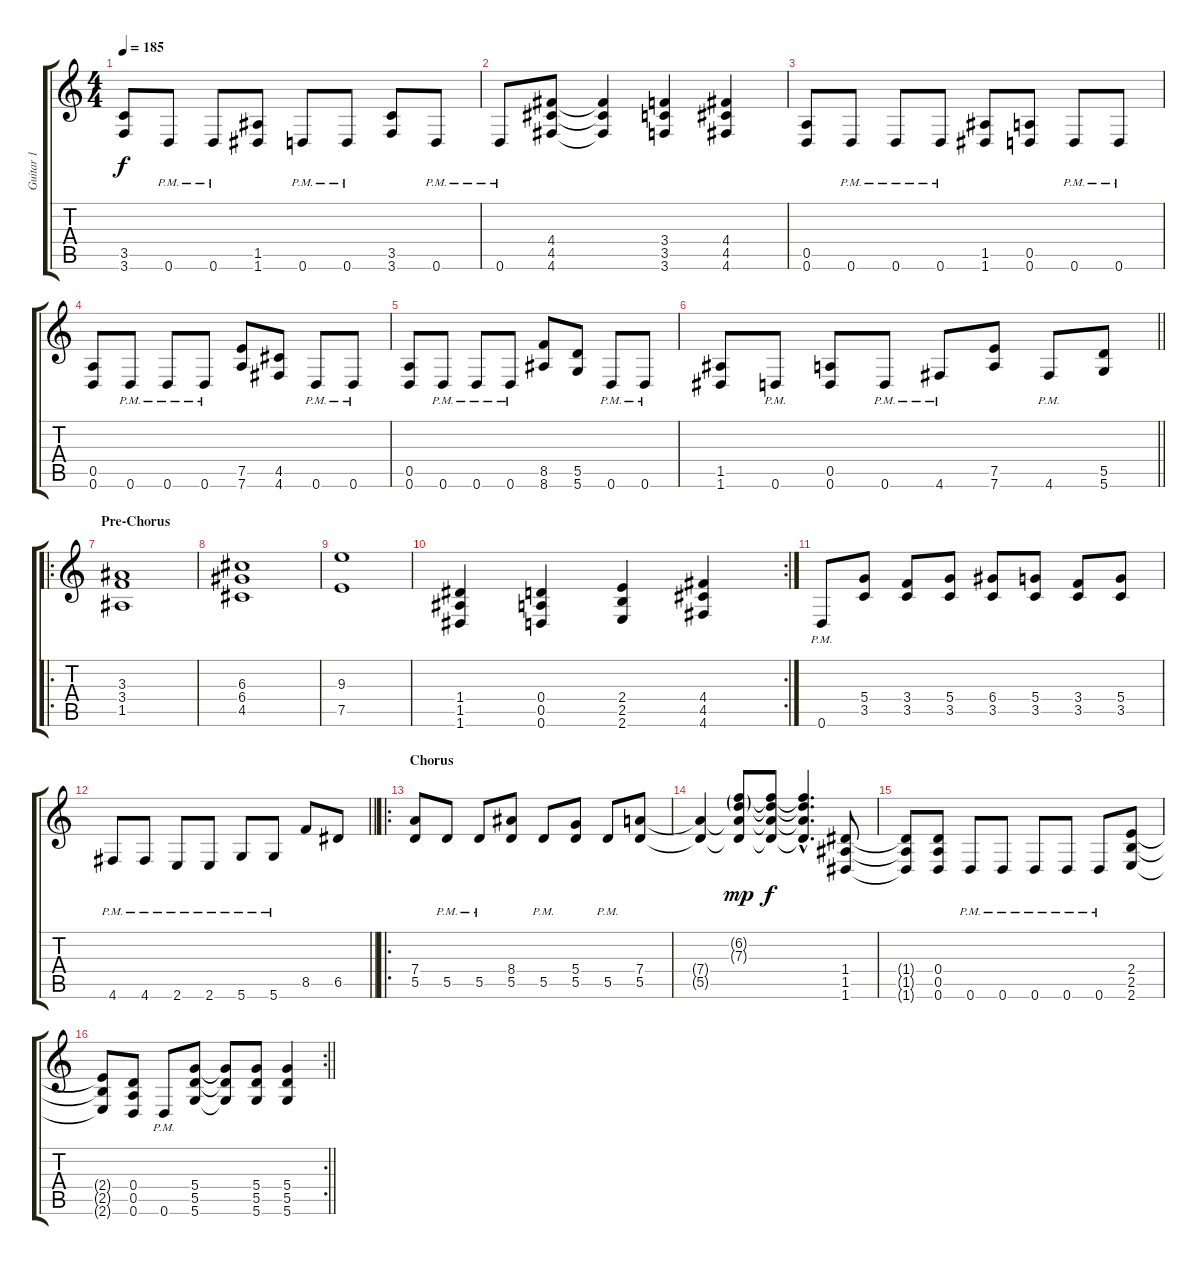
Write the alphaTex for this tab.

\track ("Guitar 1" "Guitar 1") {instrument overdrivenguitar}
\staff {score tabs}
\tuning (E4 B3 G3 D3 A2 D2) {hide}
\ts (4 4)
\tempo 185
\clef g2
\ks c
(3.5 3.6).8{dy f} 0.6{pm}.8 0.6{pm}.8 (1.5 1.6).8 0.6{pm}.8 0.6{pm}.8 (3.5 3.6).8 0.6{pm}.8 |
0.6{pm}.8 (4.4 4.5 4.6).8 (4.4{t} 4.5{t} 4.6{t}).4 (3.4 3.5 3.6).4 (4.4 4.5 4.6).4 |
(0.5 0.6).8 0.6{pm}.8 0.6{pm}.8 0.6{pm}.8 (1.5 1.6).8 (0.5 0.6).8 0.6{pm}.8 0.6{pm}.8 |
(0.5 0.6).8 0.6{pm}.8 0.6{pm}.8 0.6{pm}.8 (7.5 7.6).8 (4.5 4.6).8 0.6{pm}.8 0.6{pm}.8 |
(0.5 0.6).8 0.6{pm}.8 0.6{pm}.8 0.6{pm}.8 (8.5 8.6).8 (5.5 5.6).8 0.6{pm}.8 0.6{pm}.8 |
\barLineRight lightlight
(1.5 1.6).8 0.6{pm}.8 (0.5 0.6).8 0.6{pm}.8 4.6{pm}.8 (7.5 7.6).8 4.6{pm}.8 (5.5 5.6).8 |
\ro
\section ("" "Pre-Chorus")
(3.3 3.4 1.5).1 |
(6.3 6.4 4.5).1 |
(9.3 7.5).1 |
\rc 2
(1.4 1.5 1.6).4 (0.4 0.5 0.6).4 (2.4 2.5 2.6).4 (4.4 4.5 4.6).4 |
0.6{pm}.8 (5.4 3.5).8 (3.4 3.5).8 (5.4 3.5).8 (6.4 3.5).8 (5.4 3.5).8 (3.4 3.5).8 (5.4 3.5).8 |
\barLineRight lightlight
4.6{pm}.8 4.6{pm}.8 2.6{pm}.8 2.6{pm}.8 5.6{pm}.8 5.6{pm}.8 8.5.8 6.5.8 |
\ro
\section ("" "Chorus")
(7.4 5.5).8 5.5{pm}.8 5.5{pm}.8 (8.4 5.5).8 5.5{pm}.8 (5.4 5.5).8 5.5{pm}.8 (7.4 5.5).8 |
(7.4{t} 5.5{t}).4 (6.2{g} 7.3{g} 7.4{t} 5.5{t}).8{dy mp} (6.2{t} 7.3{t} 7.4{t} 5.5{t}).8{dy f} (6.2{hac t} 7.3{hac t} 7.4{hac t} 5.5{hac t}).4{d} (1.4 1.5 1.6).8 |
(1.4{t} 1.5{t} 1.6{t}).8 (0.4 0.5 0.6).8 0.6{pm}.8 0.6{pm}.8 0.6{pm}.8 0.6{pm}.8 0.6{pm}.8 (2.4 2.5 2.6).8 |
\rc 2
\barLineRight lightlight
(2.4{t} 2.5{t} 2.6{t}).8 (0.4 0.5 0.6).8 0.6{pm}.8 (5.4 5.5 5.6).8 (5.4{t} 5.5{t} 5.6{t}).8 (5.4 5.5 5.6).8 (5.4 5.5 5.6).4
